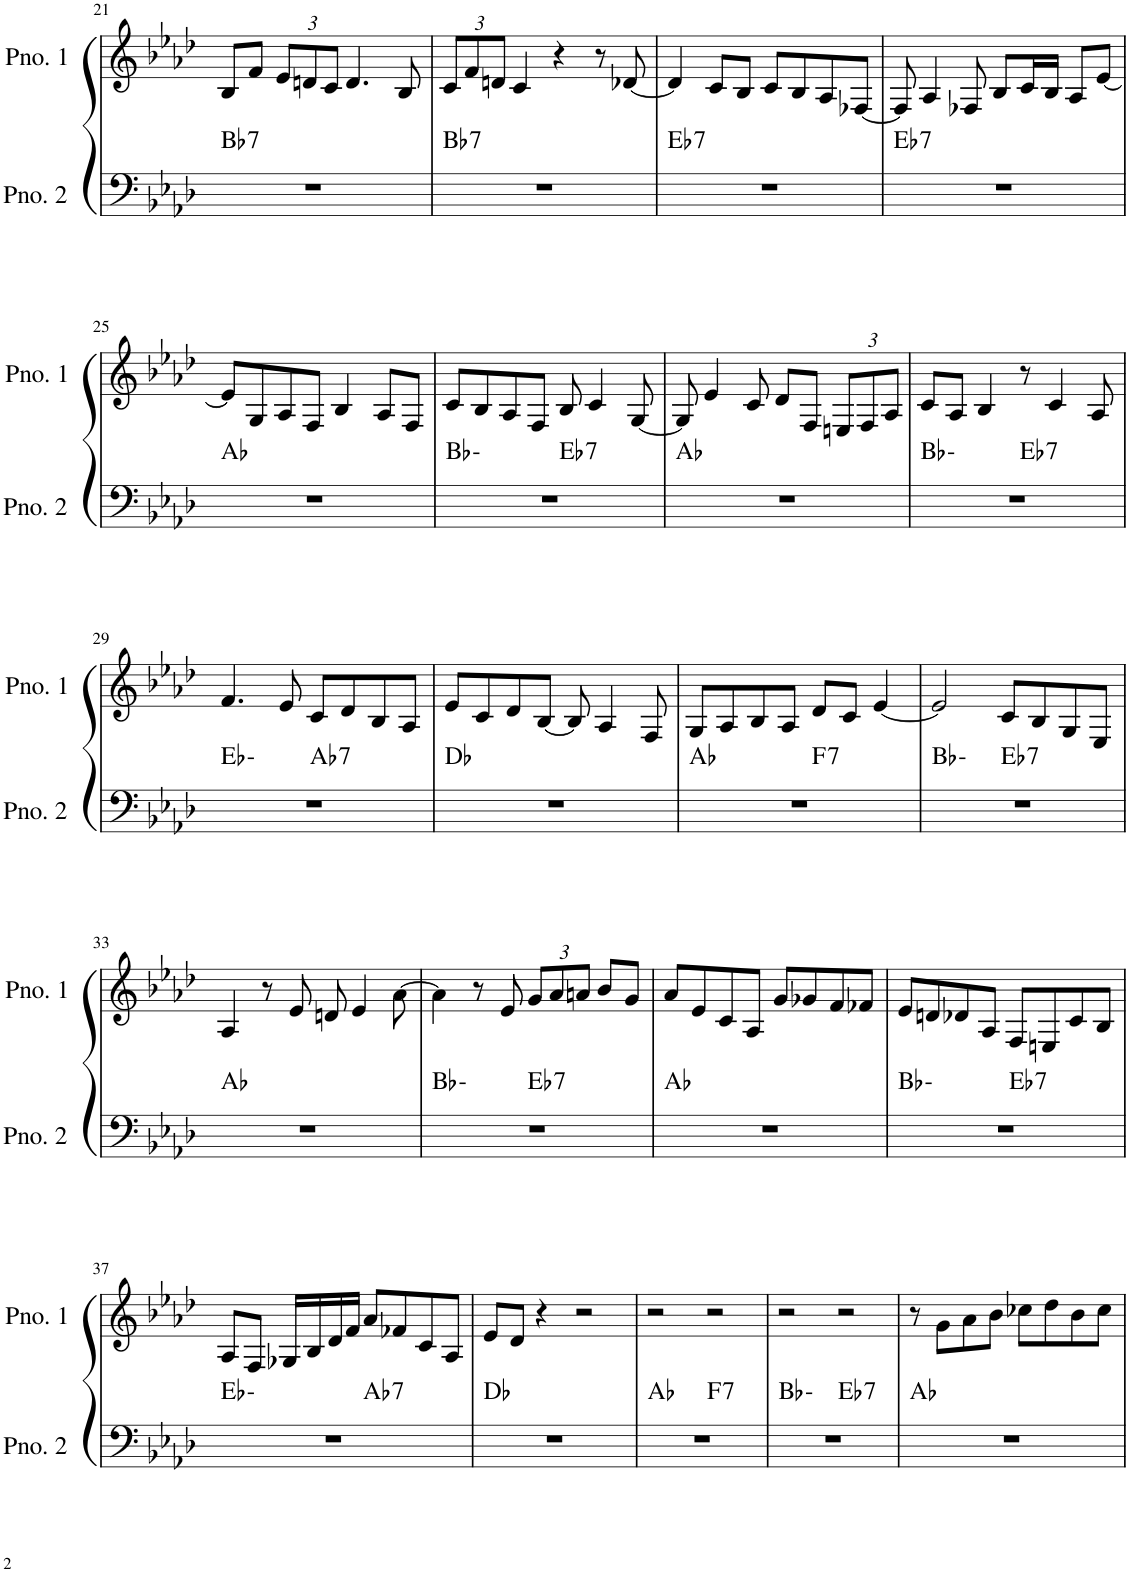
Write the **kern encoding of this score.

**kern	**harte	**kern
*part2	*part2	*part1
*staff2	*	*staff1
*I"ピアノ 2	*	*I"ピアノ 1
!!LO:PB:g=z
*clefF4	*	*clefG2
*k[b-e-a-d-]	*	*k[b-e-a-d-]
*M4/4	*	*M4/4
=21	=21	=21
!	!LO:H:kt=7	!
1r	Bb:7	8B-/L
.	.	8f/J
*	*	*Xbrackettup
.	.	12e-/L
.	.	12dn/
.	.	12c/J
.	.	4.d/
.	.	8B-/
=22	=22	=22
!	!LO:H:kt=7	!
1r	Bb:7	12c/L
.	.	12f/
.	.	12dn/J
.	.	4c/
.	.	4r
.	.	8r
.	.	[8d-X/
=23	=23	=23
!	!LO:H:kt=7	!
1r	Eb:7	4d-/]
.	.	8c/L
.	.	8B-/J
.	.	8c/L
.	.	8B-/
.	.	8A-/
.	.	[8F-X/J
=24	=24	=24
!	!LO:H:kt=7	!
1r	Eb:7	8F-/]
.	.	4A-/
.	.	8F-X/
.	.	8B-/L
.	.	16c/L
.	.	16B-/JJ
.	.	8A-/L
.	.	[8e-/J
!!LO:LB:g=z
=25	=25	=25
1r	Ab:maj	8e-/L]
.	.	8G/
.	.	8A-/
.	.	8F/J
.	.	4B-/
.	.	8A-/L
.	.	8F/J
=26	=26	=26
*^	*	*
1r	2ryy	Bb:min	8c/L
.	.	.	8B-/
.	.	.	8A-/
.	.	.	8F/J
!	!	!LO:H:kt=7	!
.	2ryy	Eb:7	8B-/
.	.	.	4c/
.	.	.	[8G/
*v	*v	*	*
=27	=27	=27
1r	Ab:maj	8G/]
.	.	4e-/
.	.	8c/
.	.	8d-/L
.	.	8F/J
.	.	12En/L
.	.	12F/
.	.	12A-/J
=28	=28	=28
*^	*	*
1r	2ryy	Bb:min	8c/L
.	.	.	8A-/J
.	.	.	4B-/
!	!	!LO:H:kt=7	!
.	2ryy	Eb:7	8r
.	.	.	4c/
.	.	.	8A-/
!!LO:LB:g=z
=29	=29	=29	=29
1r	2ryy	Eb:min	4.f/
.	.	.	8e-/
!	!	!LO:H:kt=7	!
.	2ryy	Ab:7	8c/L
.	.	.	8d-/
.	.	.	8B-/
.	.	.	8A-/J
*v	*v	*	*
=30	=30	=30
1r	Db:maj	8e-/L
.	.	8c/
.	.	8d-/
.	.	[8B-/J
.	.	8B-/]
.	.	4A-/
.	.	8F/
=31	=31	=31
*^	*	*
1r	2ryy	Ab:maj	8G/L
.	.	.	8A-/
.	.	.	8B-/
.	.	.	8A-/J
!	!	!LO:H:kt=7	!
.	2ryy	F:7	8d-/L
.	.	.	8c/J
.	.	.	[4e-/
=32	=32	=32	=32
1r	2ryy	Bb:min	2e-/]
!	!	!LO:H:kt=7	!
.	2ryy	Eb:7	8c/L
.	.	.	8B-/
.	.	.	8G/
.	.	.	8E-/J
*v	*v	*	*
!!LO:LB:g=z
=33	=33	=33
1r	Ab:maj	4A-/
.	.	8r
.	.	8e-/
.	.	8dn/
.	.	4e-/
.	.	[8a-\
=34	=34	=34
*^	*	*
1r	2ryy	Bb:min	4a-\]
.	.	.	8r
.	.	.	8e-/
!	!	!LO:H:kt=7	!
.	2ryy	Eb:7	12g/L
.	.	.	12a-/
.	.	.	12an/J
.	.	.	8b-/L
.	.	.	8g/J
*v	*v	*	*
=35	=35	=35
1r	Ab:maj	8a-/L
.	.	8e-/
.	.	8c/
.	.	8A-/J
.	.	8g/L
.	.	8g-X/
.	.	8f/
.	.	8f-X/J
=36	=36	=36
*^	*	*
1r	2ryy	Bb:min	8e-/L
.	.	.	8dn/
.	.	.	8d-X/
.	.	.	8A-/J
!	!	!LO:H:kt=7	!
.	2ryy	Eb:7	8F/L
.	.	.	8En/
.	.	.	8c/
.	.	.	8B-/J
!!LO:LB:g=z
=37	=37	=37	=37
1r	2ryy	Eb:min	8A-/L
.	.	.	8F/J
.	.	.	16G-X/LL
.	.	.	16B-/
.	.	.	16d-/
.	.	.	16f/JJ
!	!	!LO:H:kt=7	!
.	2ryy	Ab:7	8a-/L
.	.	.	8f-X/
.	.	.	8c/
.	.	.	8A-/J
*v	*v	*	*
=38	=38	=38
1r	Db:maj	8e-/L
.	.	8d-/J
.	.	4r
.	.	2r
=39	=39	=39
*^	*	*
1r	2ryy	Ab:maj	2r
!	!	!LO:H:kt=7	!
.	2ryy	F:7	2r
=40	=40	=40	=40
1r	2ryy	Bb:min	2r
!	!	!LO:H:kt=7	!
.	2ryy	Eb:7	2r
*v	*v	*	*
=41	=41	=41
1r	Ab:maj	8r
.	.	8g\L
.	.	8a-\
.	.	8b-\J
.	.	8cc-X\L
.	.	8dd-\
.	.	8b-\
.	.	8cc-\J
=	=	=
*-	*-	*-
